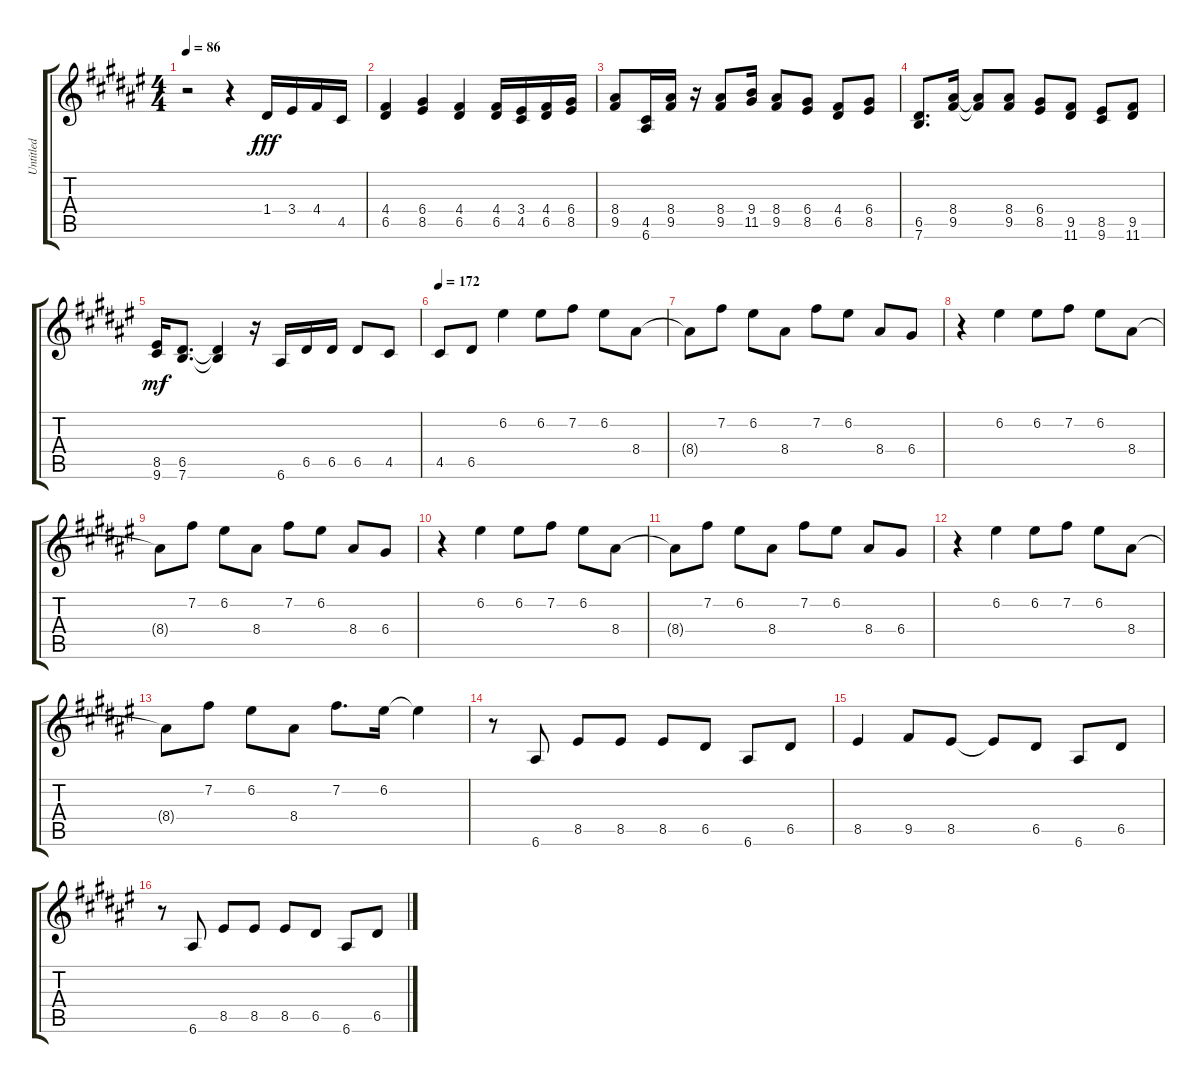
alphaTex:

\track ("Untitled" "Untitled") {instrument overdrivenguitar}
\staff {score tabs}
\tuning (E4 B3 G3 D3 A2 E2) {hide}
\ts (4 4)
\tempo 86
\clef g2
\ks f#
r.2{dy fff instrument overdrivenguitar} r.4 1.4.16 3.4.16 4.4.16 4.5.16 |
\ks d#minor
(4.4 6.5).4 (6.4 8.5).4 (4.4 6.5).4 (4.4 6.5).16 (3.4 4.5).16 (4.4 6.5).16 (6.4 8.5).16 |
(8.4 9.5).8 (4.5 6.6).16 (8.4 9.5).16 r.16 (8.4 9.5).8 (9.4 11.5).16 (8.4 9.5).8 (6.4 8.5).8 (4.4 6.5).8 (6.4 8.5).8 |
(6.5 7.6).8{d} (8.4 9.5).16 (8.4{t} 9.5{t}).8 (8.4 9.5).8 (6.4 8.5).8 (9.5 11.6).8 (8.5 9.6).8 (9.5 11.6).8 |
(8.5 9.6).16{dy mf} (6.5 7.6).8{d} (6.5{t} 7.6{t}).4 r.16 6.6.16 6.5.16 6.5.16 6.5.8 4.5.8 |
\tempo 172
4.5.8 6.5.8 6.2.4 6.2.8 7.2.8 6.2.8 8.4.8 |
8.4{t}.8 7.2.8 6.2.8 8.4.8 7.2.8 6.2.8 8.4.8 6.4.8 |
r.4 6.2.4 6.2.8 7.2.8 6.2.8 8.4.8 |
\ks f#
8.4{t}.8 7.2.8 6.2.8 8.4.8 7.2.8 6.2.8 8.4.8 6.4.8 |
\ks d#minor
r.4 6.2.4 6.2.8 7.2.8 6.2.8 8.4.8 |
8.4{t}.8 7.2.8 6.2.8 8.4.8 7.2.8 6.2.8 8.4.8 6.4.8 |
r.4 6.2.4 6.2.8 7.2.8 6.2.8 8.4.8 |
\ks f#
8.4{t}.8 7.2.8 6.2.8 8.4.8 7.2.8{d} 6.2.16 6.2{t}.4 |
\ks d#minor
r.8 6.6.8 8.5.8 8.5.8 8.5.8 6.5.8 6.6.8 6.5.8 |
8.5.4 9.5.8 8.5.8 8.5{t}.8 6.5.8 6.6.8 6.5.8 |
r.8 6.6.8 8.5.8 8.5.8 8.5.8 6.5.8 6.6.8 6.5.8
